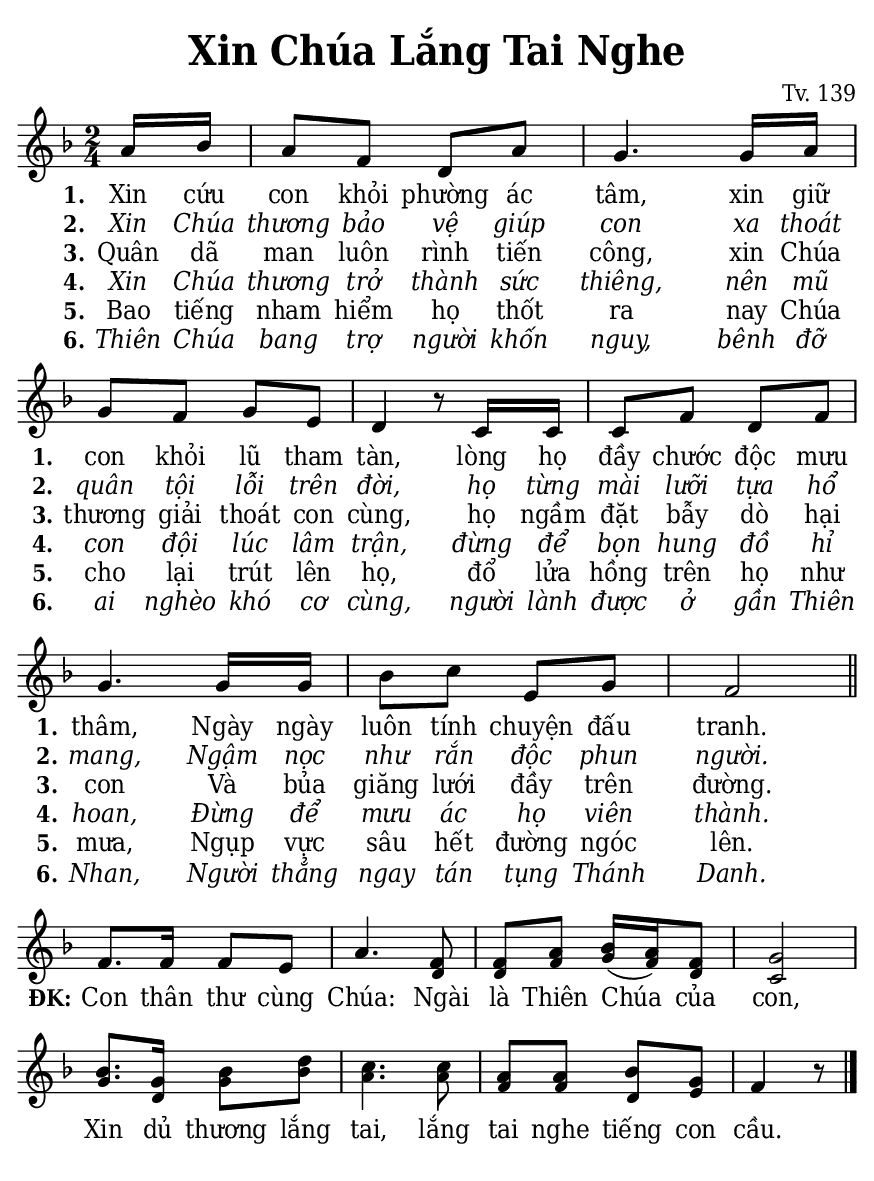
% Cài đặt chung\
\version "2.22.1"
\include "english.ly"

\header {
  title = \markup { \fontsize #1 "Xin Chúa Lắng Tai Nghe" }
  composer = "Tv. 139"
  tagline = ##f
}

% mã nguồn cho những chức năng chưa hỗ trợ trong phiên bản lilypond hiện tại
% cung cấp bởi cộng đồng lilypond khi gửi email đến lilypond-user@gnu.org
% Đổi kích thước nốt cho bè phụ
notBePhu =
#(define-music-function (font-size music) (number? ly:music?)
   (for-some-music
     (lambda (m)
       (if (music-is-of-type? m 'rhythmic-event)
           (begin
             (set! (ly:music-property m 'tweaks)
                   (cons `(font-size . ,font-size)
                         (ly:music-property m 'tweaks)))
             #t)
           #f))
     music)
   music)

% in số phiên khúc trên mỗi dòng
#(define (add-grob-definition grob-name grob-entry)
     (set! all-grob-descriptions
           (cons ((@@ (lily) completize-grob-entry)
                  (cons grob-name grob-entry))
                 all-grob-descriptions)))

#(add-grob-definition
    'StanzaNumberSpanner
    `((direction . ,LEFT)
      (font-series . bold)
      (padding . 1.0)
      (side-axis . ,X)
      (stencil . ,ly:text-interface::print)
      (X-offset . ,ly:side-position-interface::x-aligned-side)
      (Y-extent . ,grob::always-Y-extent-from-stencil)
      (meta . ((class . Spanner)
               (interfaces . (font-interface
                              side-position-interface
                              stanza-number-interface
                              text-interface))))))

\layout {
    \context {
      \Global
      \grobdescriptions #all-grob-descriptions
    }
    \context {
      \Score
      \remove Stanza_number_align_engraver
      \consists
        #(lambda (context)
           (let ((texts '())
                 (syllables '()))
             (make-engraver
              (acknowledgers
               ((stanza-number-interface engraver grob source-engraver)
                  (set! texts (cons grob texts)))
               ((lyric-syllable-interface engraver grob source-engraver)
                  (set! syllables (cons grob syllables))))
              ((stop-translation-timestep engraver)
                 (for-each
                  (lambda (text)
                    (for-each
                     (lambda (syllable)
                       (ly:pointer-group-interface::add-grob
                        text
                        'side-support-elements
                        syllable))
                     syllables))
                  texts)
                 (set! syllables '())))))
    }
    \context {
      \Lyrics
      \remove Stanza_number_engraver
      \consists
        #(lambda (context)
           (let ((text #f)
                 (last-stanza #f))
             (make-engraver
              ((process-music engraver)
                 (let ((stanza (ly:context-property context 'stanza #f)))
                   (if (and stanza (not (equal? stanza last-stanza)))
                       (let ((column (ly:context-property context
'currentCommandColumn)))
                         (set! last-stanza stanza)
                         (if text
                             (ly:spanner-set-bound! text RIGHT column))
                         (set! text (ly:engraver-make-grob engraver
'StanzaNumberSpanner '()))
                         (ly:grob-set-property! text 'text stanza)
                         (ly:spanner-set-bound! text LEFT column)))))
              ((finalize engraver)
                 (if text
                     (let ((column (ly:context-property context
'currentCommandColumn)))
                       (ly:spanner-set-bound! text RIGHT column)))))))
      \override StanzaNumberSpanner.horizon-padding = 10000
    }
}

stanzaReminderOff =
  \temporary \override StanzaNumberSpanner.after-line-breaking =
     #(lambda (grob)
        ;; Can be replaced with (not (first-broken-spanner? grob)) in 2.23.
        (if (let ((siblings (ly:spanner-broken-into (ly:grob-original grob))))
              (and (pair? siblings)
                   (not (eq? grob (car siblings)))))
            (ly:grob-suicide! grob)))

stanzaReminderOn = \undo \stanzaReminderOff
% kết thúc mã nguồn

% Nhạc phiên khúc
nhacPhienKhucSop = \relative c'' {
  \partial 8 a16 bf |
  a8 f d a' |
  g4. g16 a |
  g8 f g e |
  d4 r8 c16 c |
  c8 f d f |
  g4. g16 g |
  bf8 c e, g |
  f2 \bar "||"
  
  f8. f16 f8 e |
  a4. f8 |
  f a bf16 (a) f8 |
  g2 |
  bf8. g16 bf8 d |
  c4. c8 |
  a a bf g |
  f4 r8 \bar "|."
}

nhacPhienKhucAlto = \relative c' {
  r8 |
  R2*8
  f8. f16 f8 e |
  a4. d,8 |
  d f g16 (f) d8 |
  c2 |
  g'8. d16 g8 bf |
  a4. a8 |
  f f d e |
  f4 r8
}

% Lời phiên khúc
loiPhienKhucSop = \lyrics {
  <<
    {
      \set stanza = "1."
      Xin cứu con khỏi phường ác tâm,
      xin giữ con khỏi lũ tham tàn,
      lòng họ đầy chước độc mưu thâm,
      Ngày ngày luôn tính chuyện đấu tranh.
    }
    \new Lyrics {
	    \set associatedVoice = "beSop"
	    \set stanza = "2."
      \override Lyrics.LyricText.font-shape = #'italic
	    Xin Chúa thương bảo vệ giúp con
	    xa thoát quân tội lỗi trên đời,
	    họ từng mài lưỡi tựa hổ mang,
	    Ngậm nọc như rắn độc phun người.
    }
    \new Lyrics {
	    \set associatedVoice = "beSop"
	    \set stanza = "3."
	    Quân dã man luôn rình tiến công,
	    xin Chúa thương giải thoát con cùng,
	    họ ngầm đặt bẫy dò hại con
	    Và bủa giăng lưới đầy trên đường.
    }
    \new Lyrics {
	    \set associatedVoice = "beSop"
	    \set stanza = "4."
      \override Lyrics.LyricText.font-shape = #'italic
	    Xin Chúa thương trở thành sức thiêng,
	    nên mũ con đội lúc lâm trận,
	    đừng để bọn hung đồ hỉ hoan,
	    Đừng để mưu ác họ viên thành.
    }
    \new Lyrics {
	    \set associatedVoice = "beSop"
	    \set stanza = "5."
	    Bao tiếng nham hiểm họ thốt ra
	    nay Chúa cho lại trút lên họ,
	    đổ lửa hồng trên họ như mưa,
	    Ngụp vực sâu hết đường ngóc lên.
    }
    \new Lyrics {
	    \set associatedVoice = "beSop"
	    \set stanza = "6."
      \override Lyrics.LyricText.font-shape = #'italic
	    Thiên Chúa bang trợ người khốn nguy,
	    bênh đỡ ai nghèo khó cơ cùng,
	    người lành được ở gần Thiên Nhan,
	    Người thẳng ngay tán tụng Thánh Danh.
    }
  >>
  \stanzaReminderOff
  \set stanza = "ĐK:"
  Con thân thư cùng Chúa:
  Ngài là Thiên Chúa của con,
  Xin dủ thương lắng tai,
  lắng tai nghe tiếng con cầu.
}

% Dàn trang
\paper {
  #(set-paper-size "a5")
  top-margin = 3\mm
  bottom-margin = 3\mm
  left-margin = 3\mm
  right-margin = 3\mm
  indent = #0
  #(define fonts
	 (make-pango-font-tree "Deja Vu Serif Condensed"
	 		       "Deja Vu Serif Condensed"
			       "Deja Vu Serif Condensed"
			       (/ 20 20)))
  print-page-number = ##f
  page-count = 1
  system-system-spacing = #'((basic-distance . 0.1) (padding . 2.5))
}

TongNhip = {
  \key f \major \time 2/4
  \set Timing.beamExceptions = #'()
  \set Timing.baseMoment = #(ly:make-moment 1/4)
}

\score {
  \new ChoirStaff <<
    \new Staff \with {
        \consists "Merge_rests_engraver"
        printPartCombineTexts = ##f
      }
      <<
      \new Voice \TongNhip \partCombine 
        \nhacPhienKhucSop
        \notBePhu -1 { \nhacPhienKhucAlto }
      \new NullVoice = beSop \nhacPhienKhucSop
      \new Lyrics \lyricsto beSop \loiPhienKhucSop
      >>
  >>
  \layout {
    \override Lyrics.LyricSpace.minimum-distance = #1.2
    \override Score.BarNumber.break-visibility = ##(#f #f #f)
    \override Score.SpacingSpanner.uniform-stretching = ##t
  } 
}
